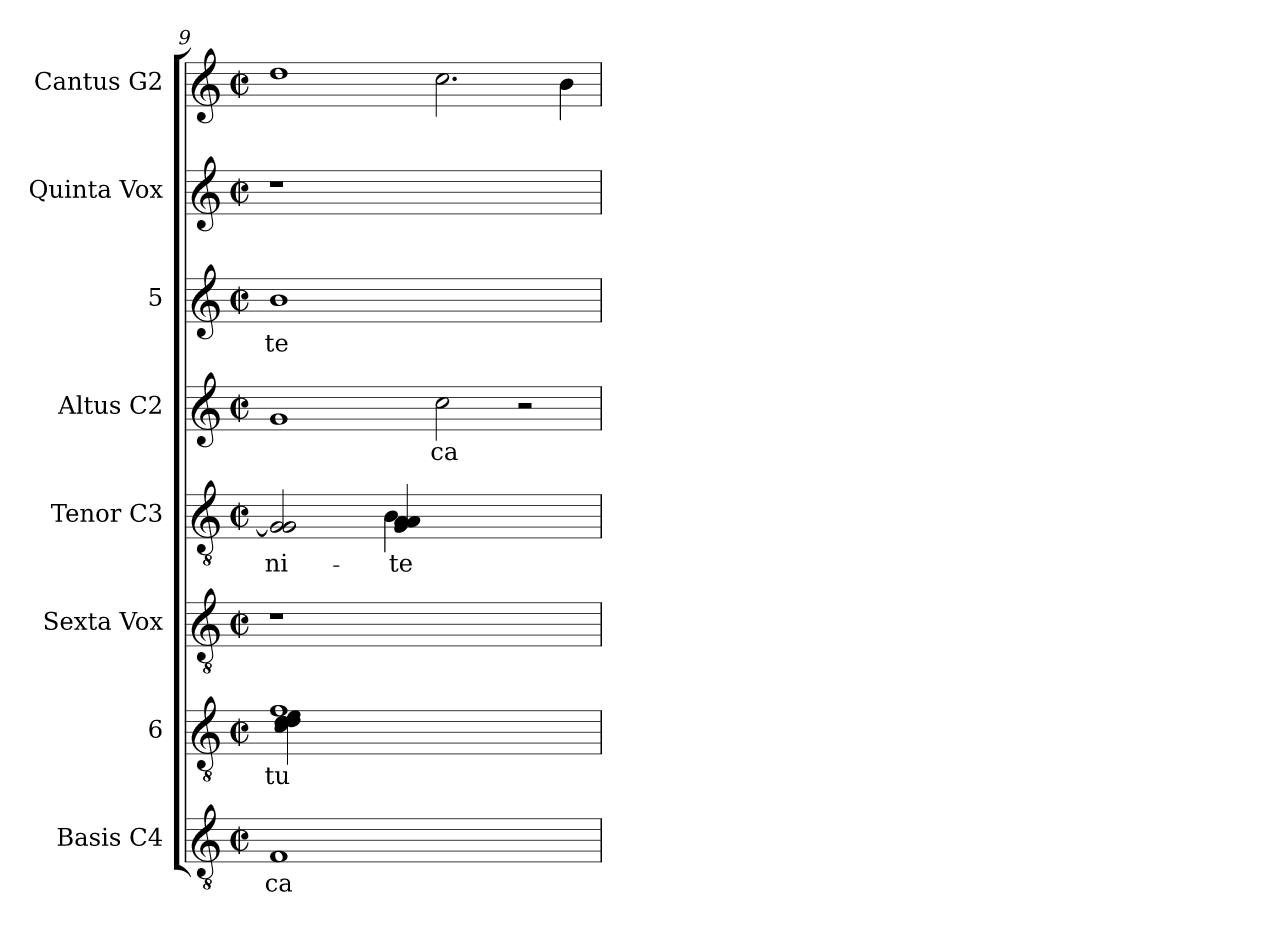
**kern	**text	**kern	**text	**kern	**kern	**text	**kern	**text	**kern	**text	**kern	**kern	**text
*part8	*part8	*part7	*part7	*part6	*part5	*part5	*part4	*part4	*part3	*part3	*part2	*part1	*part1
*staff8	*staff8	*staff7	*staff7	*staff6	*staff5	*staff5	*staff4	*staff4	*staff3	*staff3	*staff2	*staff1	*staff1
*I"Basis  C4	*	*I"6	*	*I"Sexta  Vox	*I"Tenor  C3	*	*I"Altus  C2	*	*I"5	*	*I"Quinta  Vox	*I"Cantus  G2	*
*I'B	*	*	*	*	*I'T	*	*I'A	*	*	*	*	*I'C	*
*clefGv2	*	*clefGv2	*	*clefGv2	*clefGv2	*	*clefG2	*	*clefG2	*	*clefG2	*clefG2	*
*k[]	*	*k[]	*	*k[]	*k[]	*	*k[]	*	*k[]	*	*k[]	*k[]	*
*C:	*	*C:	*	*C:	*C:	*	*C:	*	*C:	*	*C:	*C:	*
*M2/2	*	*M2/2	*	*M2/2	*M2/2	*	*M2/2	*	*M2/2	*	*M2/2	*M2/2	*
*met(c|)	*	*met(c|)	*	*met(c|)	*met(c|)	*	*met(c|)	*	*met(c|)	*	*met(c|)	*met(c|)	*
=9	=9	=9	=9	=9	=9	=9	=9	=9	=9	=9	=9	=9	=9
!	!LO:LY:b:cj	!	!LO:LY:b:cj	!	!	!LO:LY:b:cj	!	!	!	!LO:LY:b:cj	!	!	!
*	*	*^	*	*	*^	*	*	*	*	*	*	*	*
1F	ca-	1f	4e\ 4d\ 4d\ 4c\	tu-	1r	2G/] 2G/	2.ryy	-ni-	1g	.	1b	-te	1r	1dd	.
.	.	.	1ryy	.	.	.	.	.	.	.	.	.	.	.	.
.	.	.	.	.	.	4ryy	.	.	.	.	.	.	.	.	.
!	!	!	!	!	!	!	!	!LO:LY:b:cj	!	!	!	!	!	!	!
.	.	.	.	.	.	4A/ 4A/ 4G/	4B\	-te	.	.	.	.	.	.	.
!	!	!	!	!	!	!	!	!	!	!LO:LY:b:cj	!	!	!	!	!
1ryy	.	1ryy	.	.	1ryy	1ryy	1ryy	.	2cc\	-ca-	1ryy	.	1ryy	2.cc\	.
.	.	.	2.ryy	.	.	.	.	.	.	.	.	.	.	.	.
.	.	.	.	.	.	.	.	.	2r	.	.	.	.	.	.
!	!	!	!	!	!	!	!	!	!	!	!	!	!	!	!LO:LY:b:cj
.	.	.	.	.	.	.	.	.	.	.	.	.	.	4b\	--
*	*	*v	*v	*	*	*v	*v	*	*	*	*	*	*	*	*
=	=	=	=	=	=	=	=	=	=	=	=	=	=
*-	*-	*-	*-	*-	*-	*-	*-	*-	*-	*-	*-	*-	*-
